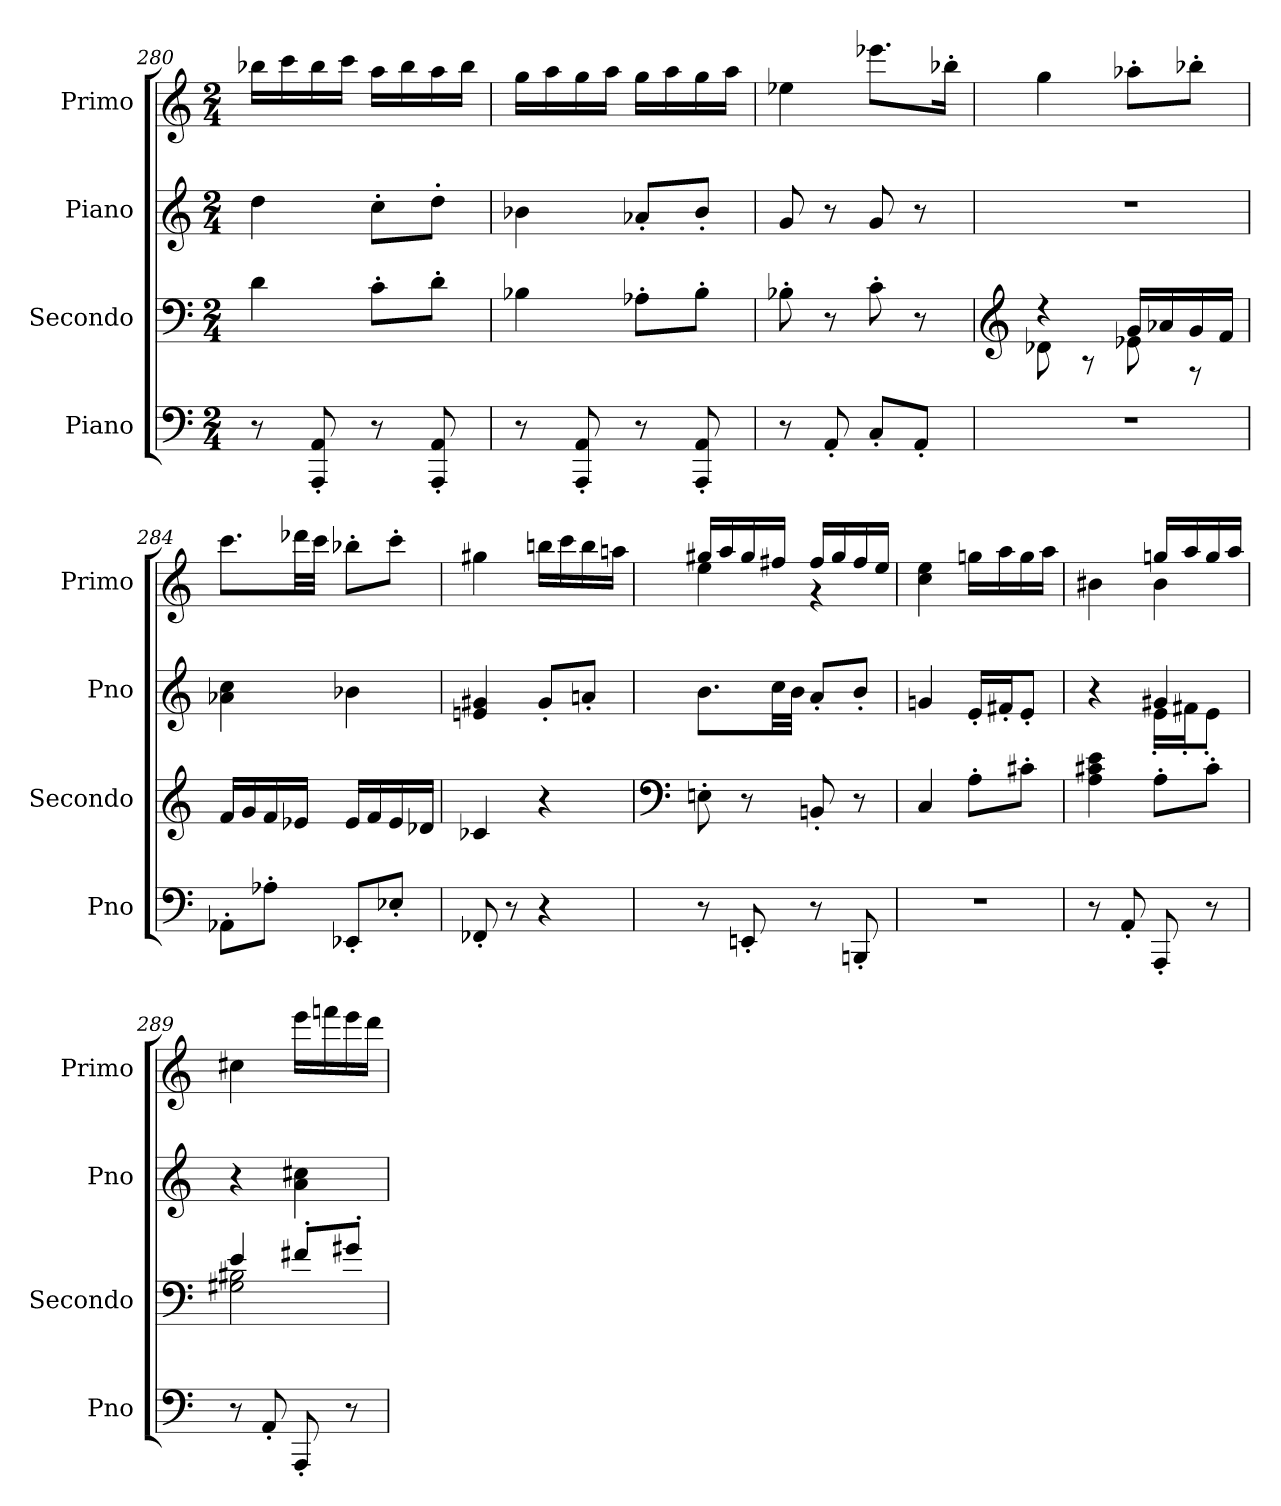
**kern	**kern	**kern	**kern
*part4	*part3	*part2	*part1
*staff4	*staff3	*staff2	*staff1
*I"Piano	*I"Secondo	*I"Piano	*I"Primo
*I'Pno	*I'Secondo	*I'Pno	*I'Primo
*clefF4	*clefF4	*clefG2	*clefG2
*k[]	*k[]	*k[]	*k[]
*M2/4	*M2/4	*M2/4	*M2/4
=280	=280	=280	=280
8r	4d\	4dd\	16bb-X\LL
.	.	.	16ccc\
8AAA/' 8AA/'	.	.	16bb-\
.	.	.	16ccc\JJ
8r	8c'\L	8cc'\L	16aa\LL
.	.	.	16bb-\
8AAA/' 8AA/'	8d'\J	8dd'\J	16aa\
.	.	.	16bb-\JJ
!!LO:LB:g=z
=281	=281	=281	=281
8r	4B-X\	4b-X\	16gg\LL
.	.	.	16aa\
8AAA/' 8AA/'	.	.	16gg\
.	.	.	16aa\JJ
8r	8A-X'\L	8a-X'/L	16gg\LL
.	.	.	16aa\
8AAA/' 8AA/'	8B-'\J	8b-'/J	16gg\
.	.	.	16aa\JJ
=282	=282	=282	=282
8r	8B-X'\	8g/	4ee-X\
8AA'/	8r	8r	.
8C'/L	8c'\	8g/	8.eee-X\L
8AA'/J	8r	8r	.
.	.	.	16bb-X'\Jk
=283	=283	=283	=283
*	*clefG2	*	*
*	*^	*	*
2r	4r	8d-X\	2r	4gg\
.	.	8rA	.	.
.	16g/LL	8e-X\	.	8aa-X'\L
.	16a-X/	.	.	.
.	16g/	8rF	.	8bb-X'\J
.	16f/JJ	.	.	.
*	*v	*v	*	*
=284	=284	=284	=284
8AA-X'\L	16f/LL	4a-X\ 4cc\	8.ccc\L
.	16g/	.	.
8A-X'\J	16f/	.	.
.	16e-X/JJ	.	32ddd-X\LL
.	.	.	32ccc\JJJ
8EE-X'/L	16e-/LL	4b-X\	8bb-X'\L
.	16f/	.	.
8E-X'/J	16e-/	.	8ccc'\J
.	16d-X/JJ	.	.
=285	=285	=285	=285
8FF-X'/	4c-X/	4en/ 4g#X/	4gg#X\
8r	.	.	.
4r	4r	8g#'/L	16bbn\LL
.	.	.	16ccc\
.	.	8an'/J	16bb\
.	.	.	16aan\JJ
!!LO:PB:g=z
=286	=286	=286	=286
*	*clefF4	*	*
*	*	*	*^
8r	8En'\	8.b\L	16gg#X/LL	4ee\
.	.	.	16aa/	.
8EEn'/	8r	.	16gg#/	.
.	.	32cc\LL	16ff#X/JJ	.
.	.	32b\JJJ	.	.
8r	8BBn'/	8a'/L	16ff#/LL	4r
.	.	.	16gg#/	.
8BBBn'/	8r	8b'/J	16ff#/	.
.	.	.	16ee/JJ	.
*	*	*	*v	*v
=287	=287	=287	=287
2r	4C/	4gn/	4cc\ 4ee\
.	8A'\L	16e'/LL	16ggn\LL
.	.	16f#X'/J	16aa\
.	8c#X'\J	8e'/J	16gg\
.	.	.	16aa\JJ
=288	=288	=288	=288
*	*	*^	*^
8r	4A\ 4c#X\ 4e\	4r	4ryy	4b#X\	4ryy
8AA'/	.	.	.	.	.
8AAA'/	8A'\L	4g#X/	16e'\LL	16ggn/LL	4b#\
.	.	.	16f#X'\J	16aa/	.
8r	8c#'\J	.	8e'\J	16gg/	.
.	.	.	.	16aa/JJ	.
*	*	*v	*v	*	*
*	*	*	*v	*v
=289	=289	=289	=289
*	*^	*	*
8r	4e/	2G#X\ 2B#X\	4r	4cc#X\
8AA'/	.	.	.	.
8AAA'/	8f#X'/L	.	4a\ 4cc#X\	16eee\LL
.	.	.	.	16fffn\
8r	8g#X'/J	.	.	16eee\
.	.	.	.	16ddd\JJ
*	*v	*v	*	*
=	=	=	=
*-	*-	*-	*-
